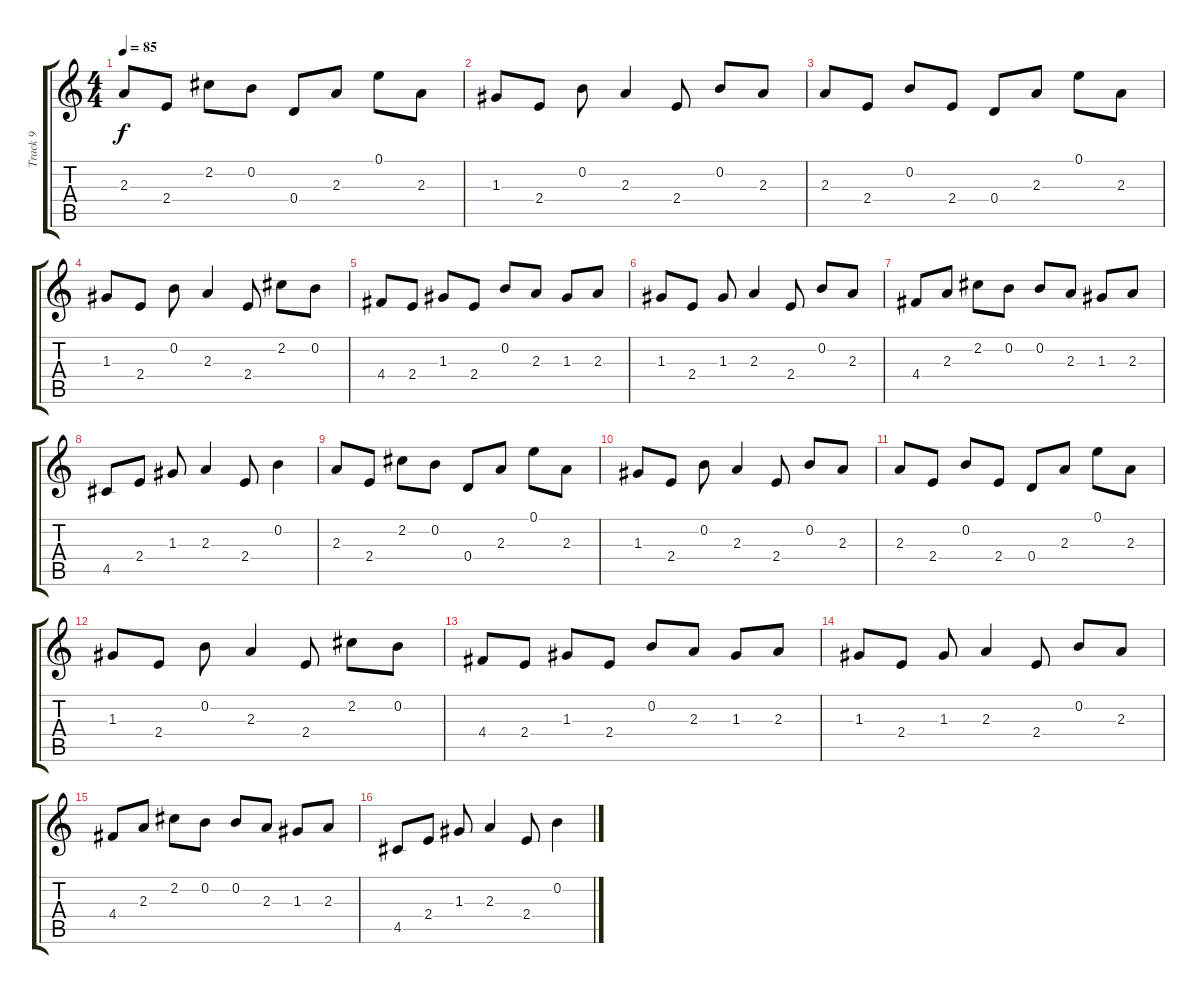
\track ("Track 9" "Track 9") {instrument acousticguitarsteel}
\staff {score tabs}
\tuning (E4 B3 G3 D3 A2 E2) {hide}
\ts (4 4)
\tempo 85
\clef g2
\ks c
2.3.8{dy f instrument acousticguitarsteel} 2.4.8 2.2.8 0.2.8 0.4.8 2.3.8 0.1.8 2.3.8 |
1.3.8 2.4.8 0.2.8 2.3.4 2.4.8 0.2.8 2.3.8 |
2.3.8 2.4.8 0.2.8 2.4.8 0.4.8 2.3.8 0.1.8 2.3.8 |
1.3.8 2.4.8 0.2.8 2.3.4 2.4.8 2.2.8 0.2.8 |
4.4.8 2.4.8 1.3.8 2.4.8 0.2.8 2.3.8 1.3.8 2.3.8 |
1.3.8 2.4.8 1.3.8 2.3.4 2.4.8 0.2.8 2.3.8 |
4.4.8 2.3.8 2.2.8 0.2.8 0.2.8 2.3.8 1.3.8 2.3.8 |
4.5.8 2.4.8 1.3.8 2.3.4 2.4.8 0.2.4 |
2.3.8 2.4.8 2.2.8 0.2.8 0.4.8 2.3.8 0.1.8 2.3.8 |
1.3.8 2.4.8 0.2.8 2.3.4 2.4.8 0.2.8 2.3.8 |
2.3.8 2.4.8 0.2.8 2.4.8 0.4.8 2.3.8 0.1.8 2.3.8 |
1.3.8 2.4.8 0.2.8 2.3.4 2.4.8 2.2.8 0.2.8 |
4.4.8 2.4.8 1.3.8 2.4.8 0.2.8 2.3.8 1.3.8 2.3.8 |
1.3.8 2.4.8 1.3.8 2.3.4 2.4.8 0.2.8 2.3.8 |
4.4.8 2.3.8 2.2.8 0.2.8 0.2.8 2.3.8 1.3.8 2.3.8 |
4.5.8 2.4.8 1.3.8 2.3.4 2.4.8 0.2.4
